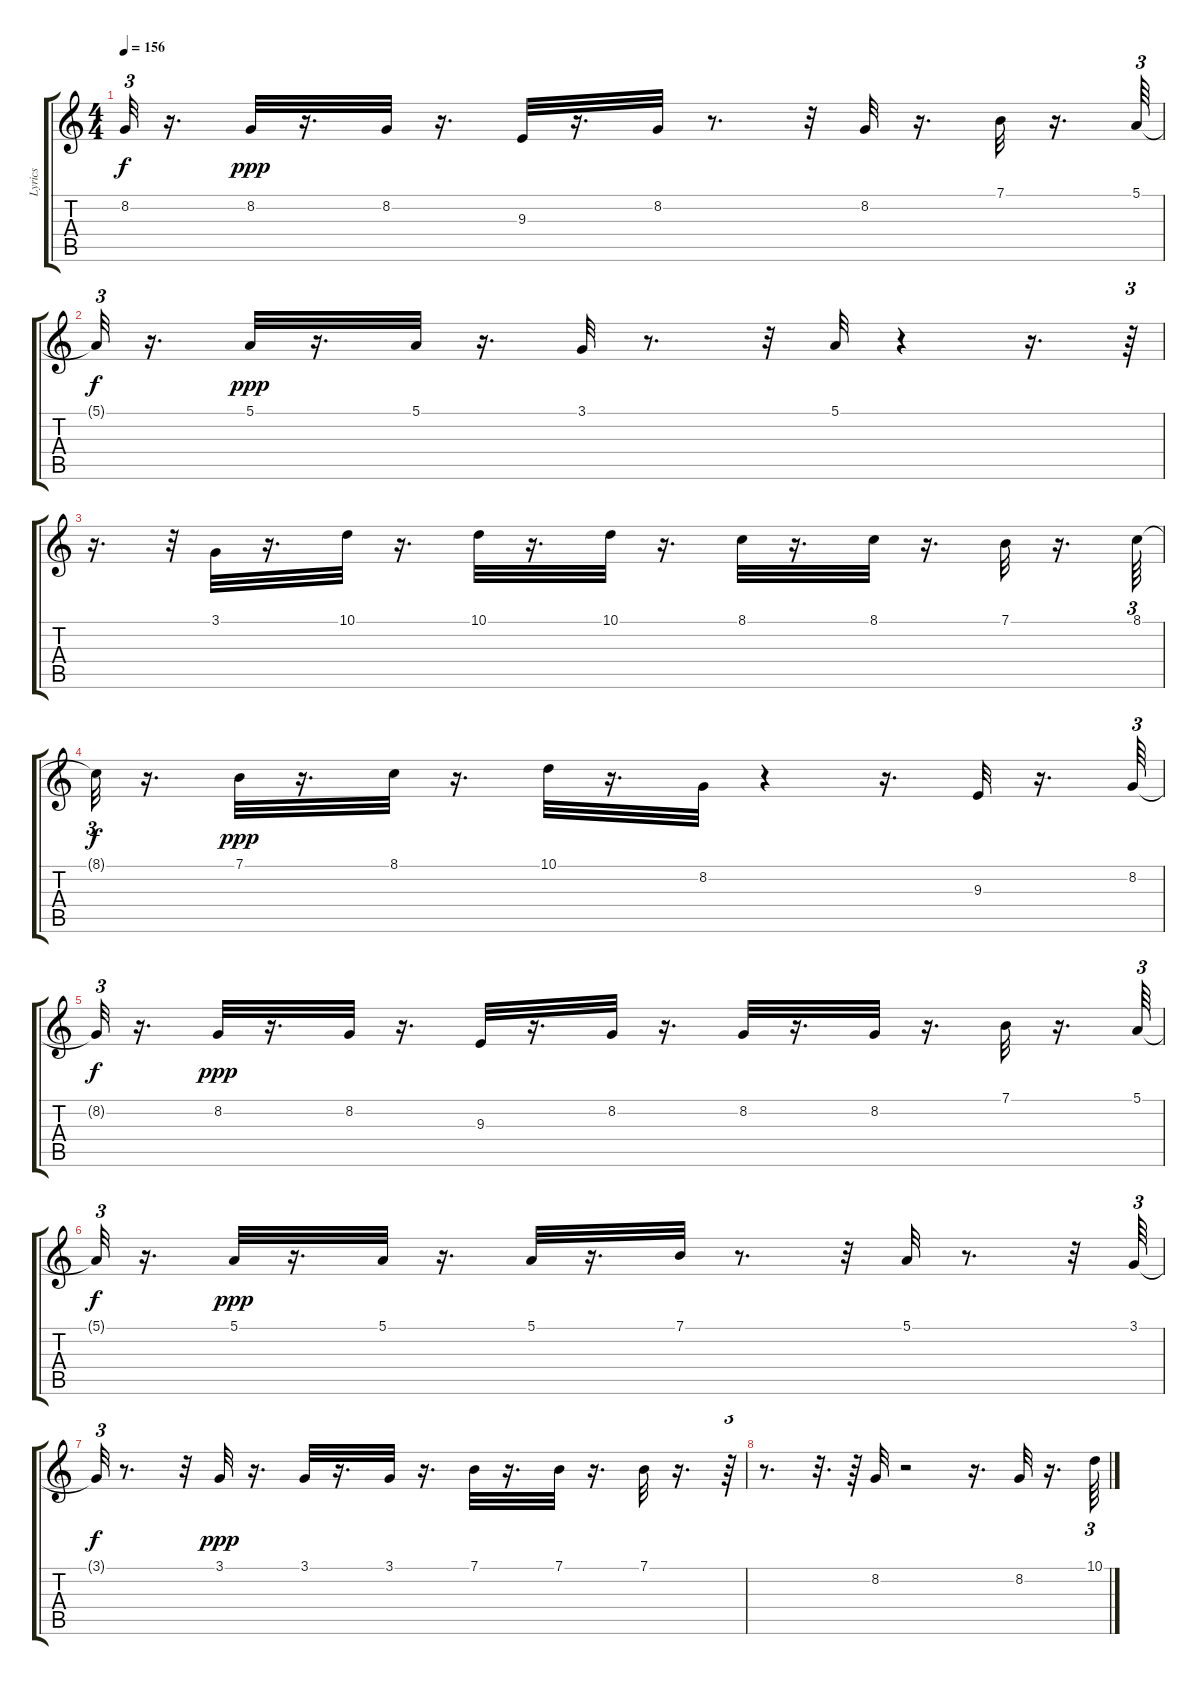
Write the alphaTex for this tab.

\track ("Lyrics" "Lyrics") {instrument electricpiano1}
\staff {score tabs}
\tuning (E4 B3 G3 D3 A2 E2) {hide}
\ts (4 4)
\tempo 156
\clef g2
\ks c
8.2{t}.32{tu (3 2) dy f} r.16{d} 8.2.32{dy ppp} r.16{d} 8.2.32 r.16{d} 9.3.32 r.16{d} 8.2.32 r.8{d} r.32 8.2.32 r.16{d} 7.1.32 r.16{d} 5.1.64{tu (3 2)} |
5.1{t}.32{tu (3 2) dy f} r.16{d} 5.1.32{dy ppp} r.16{d} 5.1.32 r.16{d} 3.1.32 r.8{d} r.32 5.1.32 r.4 r.16{d} r.64{tu (3 2)} |
r.16{d} r.32{tu (3 2)} 3.1.32 r.16{d} 10.1.32 r.16{d} 10.1.32 r.16{d} 10.1.32 r.16{d} 8.1.32 r.16{d} 8.1.32 r.16{d} 7.1.32 r.16{d} 8.1.64{tu (3 2)} |
8.1{t}.32{tu (3 2) dy f} r.16{d} 7.1.32{dy ppp} r.16{d} 8.1.32 r.16{d} 10.1.32 r.16{d} 8.2.32 r.4 r.16{d} 9.3.32 r.16{d} 8.2.64{tu (3 2)} |
8.2{t}.32{tu (3 2) dy f} r.16{d} 8.2.32{dy ppp} r.16{d} 8.2.32 r.16{d} 9.3.32 r.16{d} 8.2.32 r.16{d} 8.2.32 r.16{d} 8.2.32 r.16{d} 7.1.32 r.16{d} 5.1.64{tu (3 2)} |
5.1{t}.32{tu (3 2) dy f} r.16{d} 5.1.32{dy ppp} r.16{d} 5.1.32 r.16{d} 5.1.32 r.16{d} 7.1.32 r.8{d} r.32 5.1.32 r.8{d} r.32 3.1.64{tu (3 2)} |
3.1{t}.32{tu (3 2) dy f} r.8{d} r.32 3.1.32{dy ppp} r.16{d} 3.1.32 r.16{d} 3.1.32 r.16{d} 7.1.32 r.16{d} 7.1.32 r.16{d} 7.1.32 r.16{d} r.64{tu (3 2)} |
r.8{d} r.32{d} r.64 8.2.32 r.2 r.16{d} 8.2.32 r.16{d} 10.1.64{tu (3 2)}
